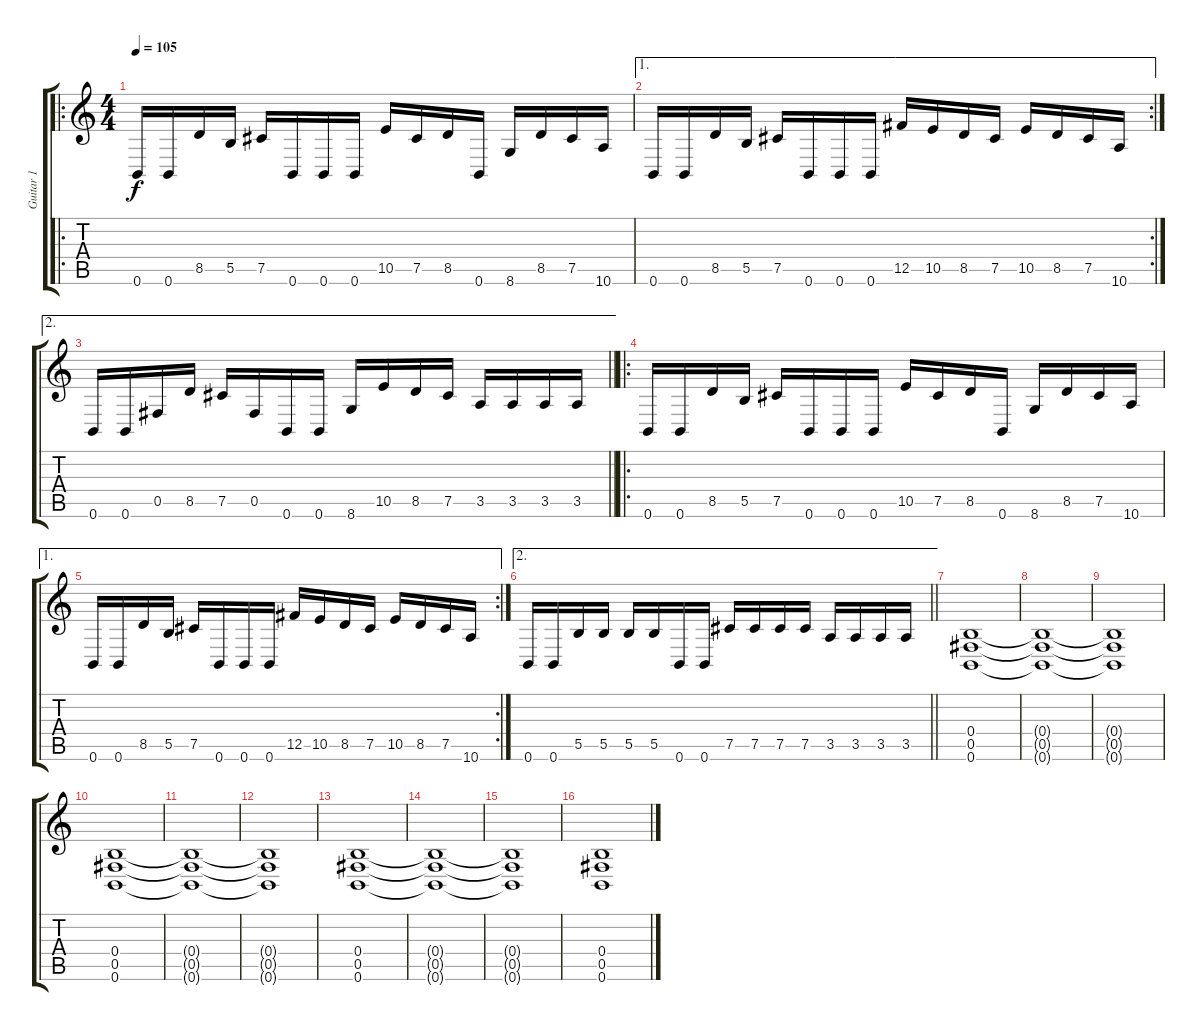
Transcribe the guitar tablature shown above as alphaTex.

\track ("Guitar 1" "Guitar 1") {instrument distortionguitar}
\staff {score tabs}
\tuning (Db4 Ab3 E3 B2 Gb2 B1) {hide}
\ro
\ts (4 4)
\tempo 105
\clef g2
\ks c
0.6.16{dy f} 0.6.16 8.5.16 5.5.16 7.5.16 0.6.16 0.6.16 0.6.16 10.5.16 7.5.16 8.5.16 0.6.16 8.6.16 8.5.16 7.5.16 10.6.16 |
\ae 1
\rc 2
0.6.16 0.6.16 8.5.16 5.5.16 7.5.16 0.6.16 0.6.16 0.6.16 12.5.16 10.5.16 8.5.16 7.5.16 10.5.16 8.5.16 7.5.16 10.6.16 |
\ae 2
\barLineRight lightlight
0.6.16 0.6.16 0.5.16 8.5.16 7.5.16 0.5.16 0.6.16 0.6.16 8.6.16 10.5.16 8.5.16 7.5.16 3.5.16 3.5.16 3.5.16 3.5.16 |
\ro
0.6.16 0.6.16 8.5.16 5.5.16 7.5.16 0.6.16 0.6.16 0.6.16 10.5.16 7.5.16 8.5.16 0.6.16 8.6.16 8.5.16 7.5.16 10.6.16 |
\ae 1
\rc 2
0.6.16 0.6.16 8.5.16 5.5.16 7.5.16 0.6.16 0.6.16 0.6.16 12.5.16 10.5.16 8.5.16 7.5.16 10.5.16 8.5.16 7.5.16 10.6.16 |
\ae 2
\barLineRight lightlight
0.6.16 0.6.16 5.5.16 5.5.16 5.5.16 5.5.16 0.6.16 0.6.16 7.5.16 7.5.16 7.5.16 7.5.16 3.5.16 3.5.16 3.5.16 3.5.16 |
(0.4 0.5 0.6).1 |
(0.4{t} 0.5{t} 0.6{t}).1 |
(0.4{t} 0.5{t} 0.6{t}).1 |
(0.4 0.5 0.6).1 |
(0.4{t} 0.5{t} 0.6{t}).1 |
(0.4{t} 0.5{t} 0.6{t}).1 |
(0.4 0.5 0.6).1 |
(0.4{t} 0.5{t} 0.6{t}).1 |
(0.4{t} 0.5{t} 0.6{t}).1 |
(0.4 0.5 0.6).1
